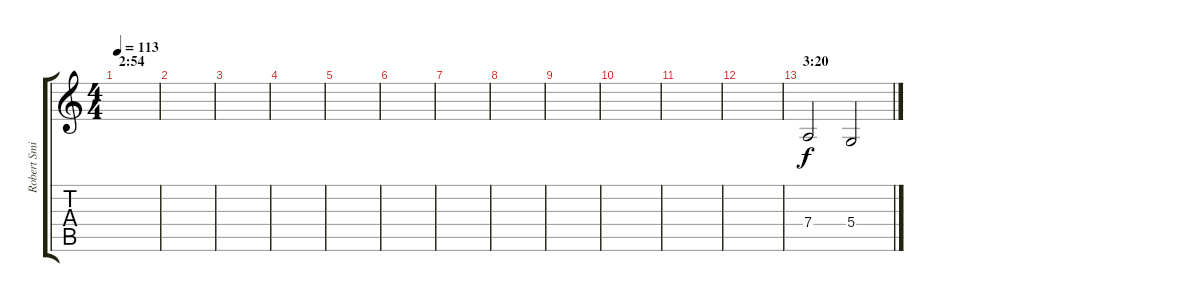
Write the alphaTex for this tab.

\track ("Robert Smith (piano)" "Robert Smi") {instrument acousticgrandpiano}
\staff {score tabs}
\tuning (E4 B3 G3 D3 A2 E2) {hide}
\ts (4 4)
\section ("" "2:54")
\tempo 113
\clef g2
\ks c
|
|
|
|
|
|
|
|
|
|
|
|
\section ("" "3:20")
7.4.2 5.4.2
